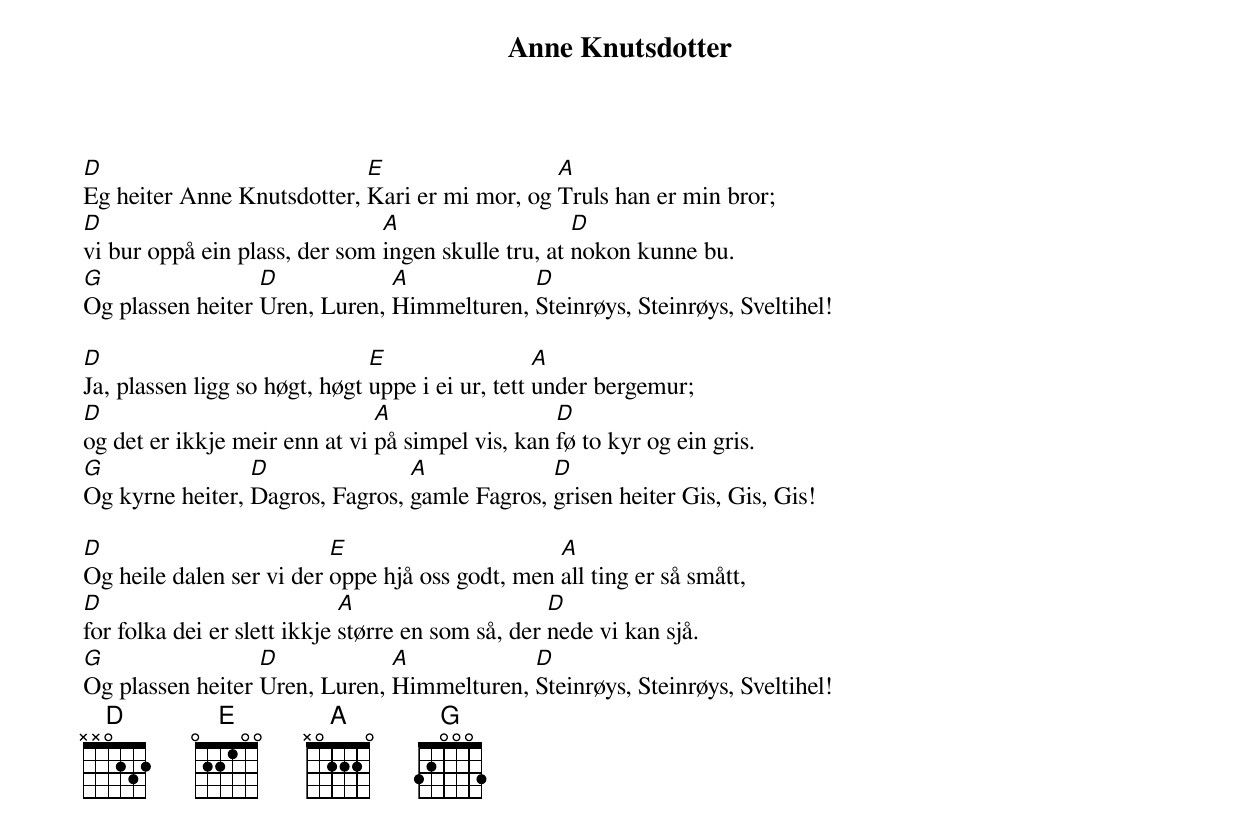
{title: Anne Knutsdotter}
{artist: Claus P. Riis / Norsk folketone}
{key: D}

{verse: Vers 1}
[D]Eg heiter Anne Knutsdotter, [E]Kari er mi mor, og [A]Truls han er min bror;
[D]vi bur oppå ein plass, der som [A]ingen skulle tru, at [D]nokon kunne bu.
[G]Og plassen heiter [D]Uren, Luren, [A]Himmelturen, [D]Steinrøys, Steinrøys, Sveltihel!

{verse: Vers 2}
[D]Ja, plassen ligg so høgt, høgt [E]uppe i ei ur, tett [A]under bergemur;
[D]og det er ikkje meir enn at vi [A]på simpel vis, kan [D]fø to kyr og ein gris.
[G]Og kyrne heiter, [D]Dagros, Fagros, [A]gamle Fagros, [D]grisen heiter Gis, Gis, Gis!

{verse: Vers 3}
[D]Og heile dalen ser vi der [E]oppe hjå oss godt, men [A]all ting er så smått,
[D]for folka dei er slett ikkje [A]større en som så, der [D]nede vi kan sjå.
[G]Og plassen heiter [D]Uren, Luren, [A]Himmelturen, [D]Steinrøys, Steinrøys, Sveltihel!
